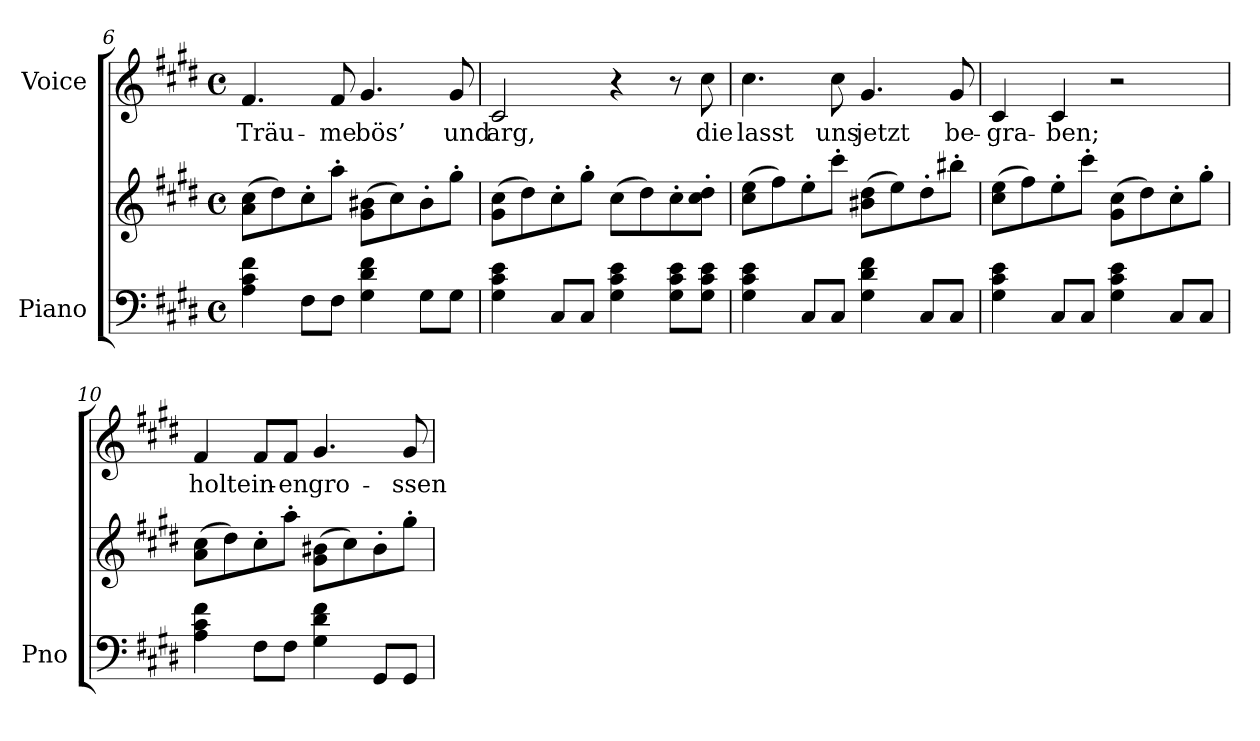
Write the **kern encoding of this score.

**kern	**kern	**kern	**text
*part2	*part2	*part1	*part1
*staff3	*staff2	*staff1	*staff1
*I"Piano	*	*I"Voice	*
*I'Pno	*	*	*
*clefF4	*clefG2	*clefG2	*
*k[f#c#g#d#]	*k[f#c#g#d#]	*k[f#c#g#d#]	*
*M4/4	*M4/4	*M4/4	*
*met(c)	*met(c)	*met(c)	*
=6	=6	=6	=6
4A\ 4c#\ 4f#\	(8a\ 8cc#\L	4.f#/	Träu-
.	8dd#\)	.	.
8F#\L	8cc#'\	.	.
8F#\J	8aa'\J	8f#/	-me
4G#\ 4d#\ 4f#\	(8g#\ 8b#X\L	4.g#/	bös’
.	8cc#\)	.	.
8G#\L	8b#'\	.	.
8G#\J	8gg#'\J	8g#/	und
=7	=7	=7	=7
4G#\ 4c#\ 4e\	(8g#\ 8cc#\L	2c#/	arg,
.	8dd#\)	.	.
8C#/L	8cc#'\	.	.
8C#/J	8gg#'\J	.	.
4G#\ 4c#\ 4e\	(8cc#\L	4r	.
.	8dd#\)	.	.
8G#\ 8c#\ 8e\L	8cc#'\	8r	.
8G#\ 8c#\ 8e\J	8cc#\' 8dd#\'J	8cc#\	die
=8	=8	=8	=8
4G#\ 4c#\ 4e\	(8cc#\ 8ee\L	4.cc#\	lasst
.	8ff#\)	.	.
8C#/L	8ee'\	.	.
8C#/J	8ccc#'\J	8cc#\	uns
4G#\ 4d#\ 4f#\	(8b#X\ 8dd#\L	4.g#/	jetzt
.	8ee\)	.	.
8C#/L	8dd#'\	.	.
8C#/J	8bb#X'\J	8g#/	be-
=9	=9	=9	=9
4G#\ 4c#\ 4e\	(8cc#\ 8ee\L	4c#/	-gra-
.	8ff#\)	.	.
8C#/L	8ee'\	4c#/	-ben;
8C#/J	8ccc#'\J	.	.
4G#\ 4c#\ 4e\	(8g#\ 8cc#\L	2r	.
.	8dd#\)	.	.
8C#/L	8cc#'\	.	.
8C#/J	8gg#'\J	.	.
=10	=10	=10	=10
4A\ 4c#\ 4f#\	(8a\ 8cc#\L	4f#/	holt
.	8dd#\)	.	.
8F#\L	8cc#'\	8f#/L	ein-
8F#\J	8aa'\J	8f#/J	-en
4G#\ 4d#\ 4f#\	(8g#\ 8b#X\L	4.g#/	gro-
.	8cc#\)	.	.
8GG#/L	8b#'\	.	.
8GG#/J	8gg#'\J	8g#/	-ssen
=	=	=	=
*-	*-	*-	*-
